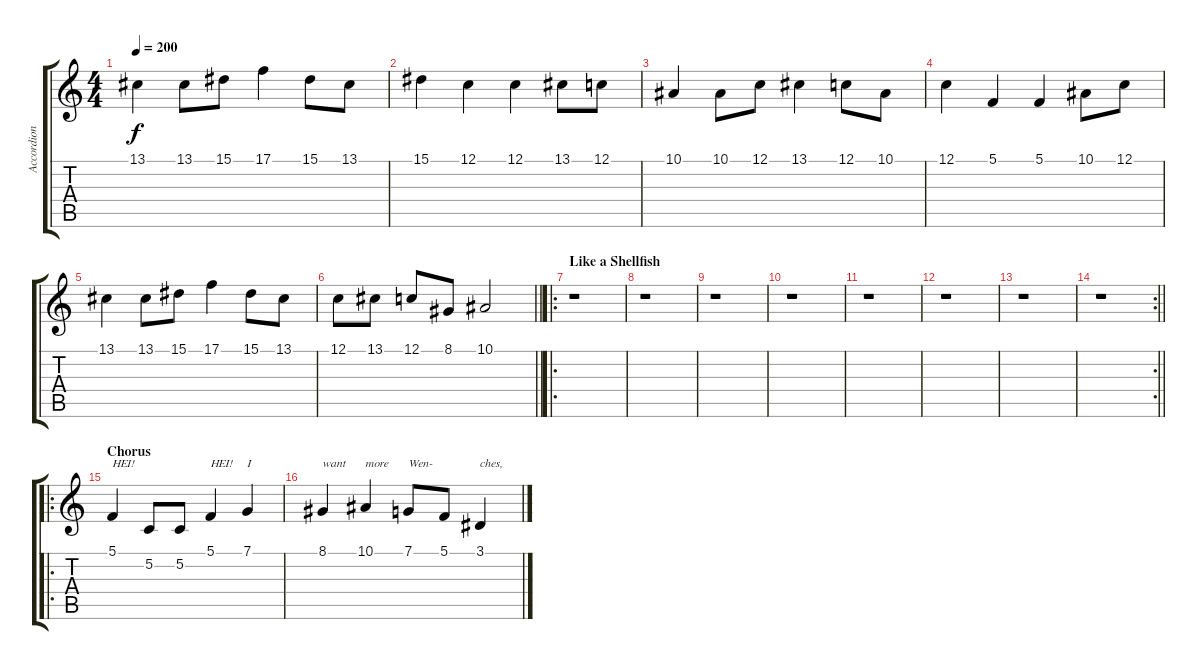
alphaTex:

\track ("Accordion" "Accordion") {instrument accordion}
\staff {score tabs}
\tuning (C4 G3 Eb3 Bb2 F2 C2) {hide}
\ts (4 4)
\tempo 200
\clef g2
\ks c
13.1.4{dy f} 13.1.8 15.1.8 17.1.4 15.1.8 13.1.8 |
15.1.4 12.1.4 12.1.4 13.1.8 12.1.8 |
10.1.4 10.1.8 12.1.8 13.1.4 12.1.8 10.1.8 |
12.1.4 5.1.4 5.1.4 10.1.8 12.1.8 |
13.1.4 13.1.8 15.1.8 17.1.4 15.1.8 13.1.8 |
\barLineRight lightlight
12.1.8 13.1.8 12.1.8 8.1.8 10.1.2 |
\ro
\section ("" "Like a Shellfish")
r.1 |
r.1 |
r.1 |
r.1 |
r.1 |
r.1 |
r.1 |
\rc 2
\barLineRight lightlight
r.1 |
\ro
\section ("" "Chorus")
5.1.4{txt "HEI!"} 5.2.8 5.2.8 5.1.4{txt "HEI!"} 7.1.4{txt "I"} |
8.1.4{txt "want"} 10.1.4{txt "more"} 7.1.8{txt "Wen-"} 5.1.8 3.1.4{txt "ches,"}
